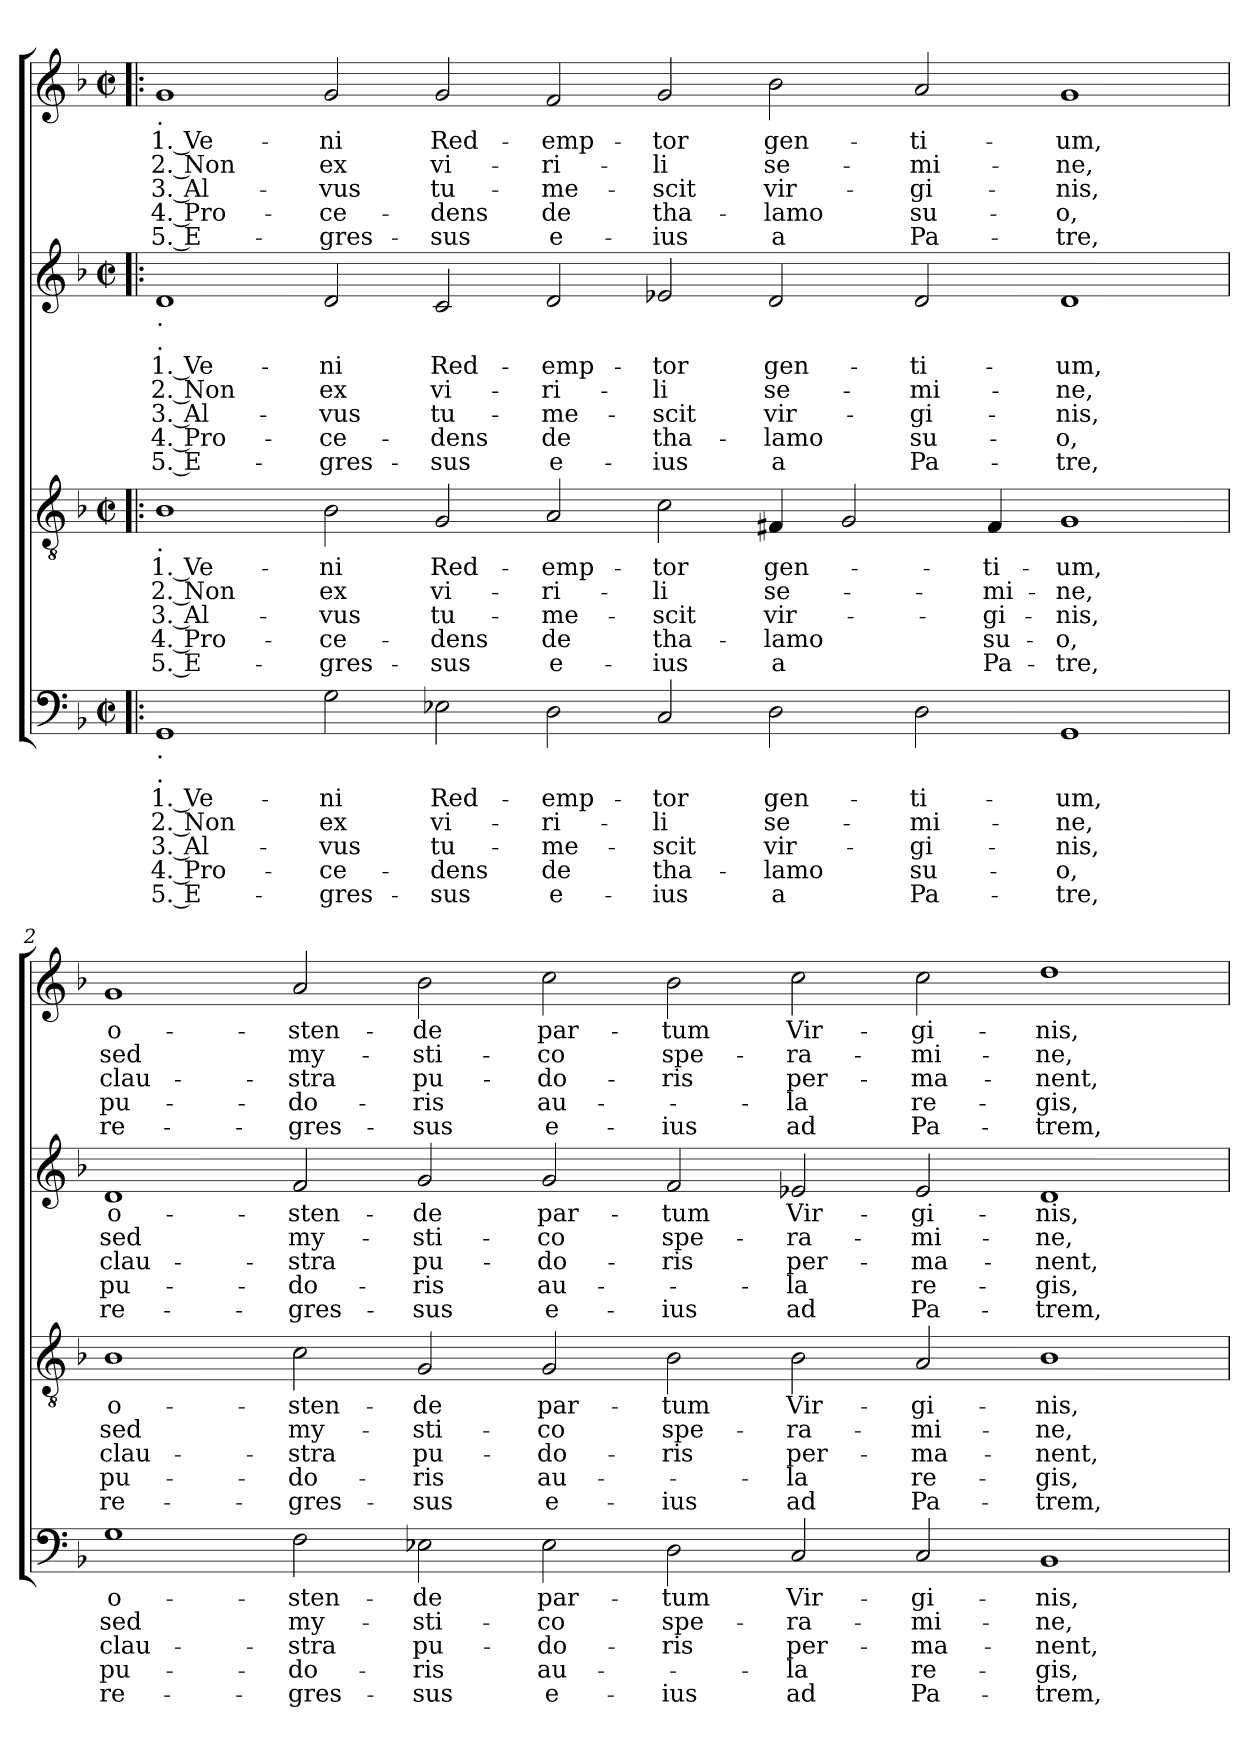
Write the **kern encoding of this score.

**kern	**text	**text	**text	**text	**text	**kern	**text	**text	**text	**text	**text	**kern	**text	**text	**text	**text	**text	**kern	**text	**text	**text	**text	**text
*part4	*part4	*part4	*part4	*part4	*part4	*part3	*part3	*part3	*part3	*part3	*part3	*part2	*part2	*part2	*part2	*part2	*part2	*part1	*part1	*part1	*part1	*part1	*part1
*staff4	*staff4	*staff4	*staff4	*staff4	*staff4	*staff3	*staff3	*staff3	*staff3	*staff3	*staff3	*staff2	*staff2	*staff2	*staff2	*staff2	*staff2	*staff1	*staff1	*staff1	*staff1	*staff1	*staff1
*clefF4	*	*	*	*	*	*clefGv2	*	*	*	*	*	*clefG2	*	*	*	*	*	*clefG2	*	*	*	*	*
*k[b-]	*	*	*	*	*	*k[b-]	*	*	*	*	*	*k[b-]	*	*	*	*	*	*k[b-]	*	*	*	*	*
*F:	*	*	*	*	*	*F:	*	*	*	*	*	*F:	*	*	*	*	*	*F:	*	*	*	*	*
*M2/2	*	*	*	*	*	*M2/2	*	*	*	*	*	*M2/2	*	*	*	*	*	*M2/2	*	*	*	*	*
*met(c|)	*	*	*	*	*	*met(c|)	*	*	*	*	*	*met(c|)	*	*	*	*	*	*met(c|)	*	*	*	*	*
=1!|:	=1!|:	=1!|:	=1!|:	=1!|:	=1!|:	=1!|:	=1!|:	=1!|:	=1!|:	=1!|:	=1!|:	=1!|:	=1!|:	=1!|:	=1!|:	=1!|:	=1!|:	=1!|:	=1!|:	=1!|:	=1!|:	=1!|:	=1!|:
!	!	!	!	!	!	!	!	!	!	!	!	!	!	!	!	!	!	!LO:TX:b:t=.	!	!	!	!	!
!	!	!	!	!	!	!	!	!	!	!	!	!LO:TX:b:t=.	!	!	!	!	!	!	!	!	!	!	!
!	!	!	!	!	!	!	!	!	!	!	!	!LO:TX:b:t=.	!	!	!	!	!	!	!	!	!	!	!
!	!	!	!	!	!	!LO:TX:b:t=.	!	!	!	!	!	!	!	!	!	!	!	!	!	!	!	!	!
!LO:TX:b:t=.	!	!	!	!	!	!	!	!	!	!	!	!	!	!	!	!	!	!	!	!	!	!	!
!LO:TX:b:t=.	!	!	!	!	!	!	!	!	!	!	!	!	!	!	!	!	!	!	!	!	!	!	!
!	!LO:LY:b:rj	!LO:LY:b:rj	!LO:LY:b:rj	!LO:LY:b:rj	!LO:LY:b:rj	!	!LO:LY:b:rj	!LO:LY:b:rj	!LO:LY:b:rj	!LO:LY:b:rj	!LO:LY:b:rj	!	!LO:LY:b:rj	!LO:LY:b:rj	!LO:LY:b:rj	!LO:LY:b:rj	!LO:LY:b:rj	!	!LO:LY:b:rj	!LO:LY:b:rj	!LO:LY:b:rj	!LO:LY:b:rj	!LO:LY:b:rj
1GG	1. Ve-	2. Non	3. Al-	4. Pro-	5. E-	1B-	1. Ve-	2. Non	3. Al-	4. Pro-	5. E-	1d	1. Ve-	2. Non	3. Al-	4. Pro-	5. E-	1g	1. Ve-	2. Non	3. Al-	4. Pro-	5. E-
!	!LO:LY:b	!LO:LY:b	!LO:LY:b	!LO:LY:b	!LO:LY:b	!	!LO:LY:b	!LO:LY:b	!LO:LY:b	!LO:LY:b	!LO:LY:b	!	!LO:LY:b	!LO:LY:b	!LO:LY:b	!LO:LY:b	!LO:LY:b	!	!LO:LY:b	!LO:LY:b	!LO:LY:b	!LO:LY:b	!LO:LY:b
2G\	-ni	ex	-vus	-ce-	-gres-	2B-\	-ni	ex	-vus	-ce-	-gres-	2d/	-ni	ex	-vus	-ce-	-gres-	2g/	-ni	ex	-vus	-ce-	-gres-
!	!LO:LY:b	!LO:LY:b	!LO:LY:b	!LO:LY:b	!LO:LY:b	!	!LO:LY:b	!LO:LY:b	!LO:LY:b	!LO:LY:b	!LO:LY:b	!	!LO:LY:b	!LO:LY:b	!LO:LY:b	!LO:LY:b	!LO:LY:b	!	!LO:LY:b	!LO:LY:b	!LO:LY:b	!LO:LY:b	!LO:LY:b
2E-X\	Red-	vi-	tu-	-dens	-sus	2G/	Red-	vi-	tu-	-dens	-sus	2c/	Red-	vi-	tu-	-dens	-sus	2g/	Red-	vi-	tu-	-dens	-sus
!	!LO:LY:b:rj	!LO:LY:b:rj	!LO:LY:b:rj	!LO:LY:b:rj	!LO:LY:b:rj	!	!LO:LY:b:rj	!LO:LY:b:rj	!LO:LY:b:rj	!LO:LY:b:rj	!LO:LY:b:rj	!	!LO:LY:b:rj	!LO:LY:b:rj	!LO:LY:b:rj	!LO:LY:b:rj	!LO:LY:b:rj	!	!LO:LY:b:rj	!LO:LY:b:rj	!LO:LY:b:rj	!LO:LY:b:rj	!LO:LY:b:rj
2D\	-emp-	-ri-	-me-	de	e-	2A/	-emp-	-ri-	-me-	de	e-	2d/	-emp-	-ri-	-me-	de	e-	2f/	-emp-	-ri-	-me-	de	e-
!	!LO:LY:b	!LO:LY:b	!LO:LY:b	!LO:LY:b	!LO:LY:b	!	!LO:LY:b	!LO:LY:b	!LO:LY:b	!LO:LY:b	!LO:LY:b	!	!LO:LY:b	!LO:LY:b	!LO:LY:b	!LO:LY:b	!LO:LY:b	!	!LO:LY:b	!LO:LY:b	!LO:LY:b	!LO:LY:b	!LO:LY:b
2C/	-tor	-li	-scit	tha-	-ius	2c\	-tor	-li	-scit	tha-	-ius	2e-X/	-tor	-li	-scit	tha-	-ius	2g/	-tor	-li	-scit	tha-	-ius
!	!LO:LY:b	!LO:LY:b	!LO:LY:b	!LO:LY:b	!LO:LY:b	!	!LO:LY:b	!LO:LY:b	!LO:LY:b	!LO:LY:b	!LO:LY:b	!	!LO:LY:b	!LO:LY:b	!LO:LY:b	!LO:LY:b	!LO:LY:b	!	!LO:LY:b	!LO:LY:b	!LO:LY:b	!LO:LY:b	!LO:LY:b
2D\	gen-	se-	vir-	-la­mo	a	4F#X/	gen-	se-	vir-	-la­mo	a	2d/	gen-	se-	vir-	-la­mo	a	2b-\	gen-	se-	vir-	-la­mo	a
.	.	.	.	.	.	2G/	.	.	.	.	.	.	.	.	.	.	.	.	.	.	.	.	.
!	!LO:LY:b	!LO:LY:b	!LO:LY:b	!LO:LY:b	!LO:LY:b	!	!	!	!	!	!	!	!LO:LY:b	!LO:LY:b	!LO:LY:b	!LO:LY:b	!LO:LY:b	!	!LO:LY:b	!LO:LY:b	!LO:LY:b	!LO:LY:b	!LO:LY:b
2D\	-ti-	-mi-	-gi-	su-	Pa-	.	.	.	.	.	.	2d/	-ti-	-mi-	-gi-	su-	Pa-	2a/	-ti-	-mi-	-gi-	su-	Pa-
!	!	!	!	!	!	!	!LO:LY:b	!LO:LY:b	!LO:LY:b	!LO:LY:b	!LO:LY:b	!	!	!	!	!	!	!	!	!	!	!	!
.	.	.	.	.	.	4F#/	-ti-	-mi-	-gi-	su-	Pa-	.	.	.	.	.	.	.	.	.	.	.	.
!	!LO:LY:b	!LO:LY:b	!LO:LY:b	!LO:LY:b	!LO:LY:b	!	!LO:LY:b	!LO:LY:b	!LO:LY:b	!LO:LY:b	!LO:LY:b	!	!LO:LY:b	!LO:LY:b	!LO:LY:b	!LO:LY:b	!LO:LY:b	!	!LO:LY:b	!LO:LY:b	!LO:LY:b	!LO:LY:b	!LO:LY:b
1GG	-um,	-ne,	-nis,	-o,	-tre,	1G	-um,	-ne,	-nis,	-o,	-tre,	1d	-um,	-ne,	-nis,	-o,	-tre,	1g	-um,	-ne,	-nis,	-o,	-tre,
=2	=2	=2	=2	=2	=2	=2	=2	=2	=2	=2	=2	=2	=2	=2	=2	=2	=2	=2	=2	=2	=2	=2	=2
!	!LO:LY:b	!LO:LY:b	!LO:LY:b	!LO:LY:b	!LO:LY:b	!	!LO:LY:b	!LO:LY:b	!LO:LY:b	!LO:LY:b	!LO:LY:b	!	!LO:LY:b	!LO:LY:b	!LO:LY:b	!LO:LY:b	!LO:LY:b	!	!LO:LY:b	!LO:LY:b	!LO:LY:b	!LO:LY:b	!LO:LY:b
1G	o-	sed	clau-	pu-	re-	1B-	o-	sed	clau-	pu-	re-	1d	o-	sed	clau-	pu-	re-	1g	o-	sed	clau-	pu-	re-
!	!LO:LY:b	!LO:LY:b	!LO:LY:b	!LO:LY:b	!LO:LY:b	!	!LO:LY:b	!LO:LY:b	!LO:LY:b	!LO:LY:b	!LO:LY:b	!	!LO:LY:b	!LO:LY:b	!LO:LY:b	!LO:LY:b	!LO:LY:b	!	!LO:LY:b	!LO:LY:b	!LO:LY:b	!LO:LY:b	!LO:LY:b
2F\	-sten-	my-	-stra	-do-	-gres-	2c\	-sten-	my-	-stra	-do-	-gres-	2f/	-sten-	my-	-stra	-do-	-gres-	2a/	-sten-	my-	-stra	-do-	-gres-
!	!LO:LY:b	!LO:LY:b	!LO:LY:b	!LO:LY:b	!LO:LY:b	!	!LO:LY:b	!LO:LY:b	!LO:LY:b	!LO:LY:b	!LO:LY:b	!	!LO:LY:b	!LO:LY:b	!LO:LY:b	!LO:LY:b	!LO:LY:b	!	!LO:LY:b	!LO:LY:b	!LO:LY:b	!LO:LY:b	!LO:LY:b
2E-X\	-de	-sti-	pu-	-ris	-sus	2G/	-de	-sti-	pu-	-ris	-sus	2g/	-de	-sti-	pu-	-ris	-sus	2b-\	-de	-sti-	pu-	-ris	-sus
!	!LO:LY:b	!LO:LY:b	!LO:LY:b	!LO:LY:b	!LO:LY:b	!	!LO:LY:b	!LO:LY:b	!LO:LY:b	!LO:LY:b	!LO:LY:b	!	!LO:LY:b	!LO:LY:b	!LO:LY:b	!LO:LY:b	!LO:LY:b	!	!LO:LY:b	!LO:LY:b	!LO:LY:b	!LO:LY:b	!LO:LY:b
2E-\	par-	-co	-do-	au-	e-	2G/	par-	-co	-do-	au-	e-	2g/	par-	-co	-do-	au-	e-	2cc\	par-	-co	-do-	au-	e-
!	!LO:LY:b	!LO:LY:b	!LO:LY:b	!	!LO:LY:b	!	!LO:LY:b	!LO:LY:b	!LO:LY:b	!	!LO:LY:b	!	!LO:LY:b	!LO:LY:b	!LO:LY:b	!	!LO:LY:b	!	!LO:LY:b	!LO:LY:b	!LO:LY:b	!	!LO:LY:b
2D\	-tum	spe-	-ris	.	-ius	2B-\	-tum	spe-	-ris	.	-ius	2f/	-tum	spe-	-ris	.	-ius	2b-\	-tum	spe-	-ris	.	-ius
!	!LO:LY:b	!LO:LY:b	!LO:LY:b	!LO:LY:b	!LO:LY:b	!	!LO:LY:b	!LO:LY:b	!LO:LY:b	!LO:LY:b	!LO:LY:b	!	!LO:LY:b	!LO:LY:b	!LO:LY:b	!LO:LY:b	!LO:LY:b	!	!LO:LY:b	!LO:LY:b	!LO:LY:b	!LO:LY:b	!LO:LY:b
2C/	Vir-	-ra-	per-	-la	ad	2B-\	Vir-	-ra-	per-	-la	ad	2e-X/	Vir-	-ra-	per-	-la	ad	2cc\	Vir-	-ra-	per-	-la	ad
!	!LO:LY:b	!LO:LY:b	!LO:LY:b	!LO:LY:b	!LO:LY:b	!	!LO:LY:b	!LO:LY:b	!LO:LY:b	!LO:LY:b	!LO:LY:b	!	!LO:LY:b	!LO:LY:b	!LO:LY:b	!LO:LY:b	!LO:LY:b	!	!LO:LY:b	!LO:LY:b	!LO:LY:b	!LO:LY:b	!LO:LY:b
2C/	-gi-	-mi-	-ma-	re-	Pa-	2A/	-gi-	-mi-	-ma-	re-	Pa-	2e-/	-gi-	-mi-	-ma-	re-	Pa-	2cc\	-gi-	-mi-	-ma-	re-	Pa-
!	!LO:LY:b	!LO:LY:b	!LO:LY:b	!LO:LY:b	!LO:LY:b	!	!LO:LY:b	!LO:LY:b	!LO:LY:b	!LO:LY:b	!LO:LY:b	!	!LO:LY:b	!LO:LY:b	!LO:LY:b	!LO:LY:b	!LO:LY:b	!	!LO:LY:b	!LO:LY:b	!LO:LY:b	!LO:LY:b	!LO:LY:b
1BB-	-nis,	-ne,	-nent,	-gis,	-trem,	1B-	-nis,	-ne,	-nent,	-gis,	-trem,	1d	-nis,	-ne,	-nent,	-gis,	-trem,	1dd	-nis,	-ne,	-nent,	-gis,	-trem,
=	=	=	=	=	=	=	=	=	=	=	=	=	=	=	=	=	=	=	=	=	=	=	=
*-	*-	*-	*-	*-	*-	*-	*-	*-	*-	*-	*-	*-	*-	*-	*-	*-	*-	*-	*-	*-	*-	*-	*-
